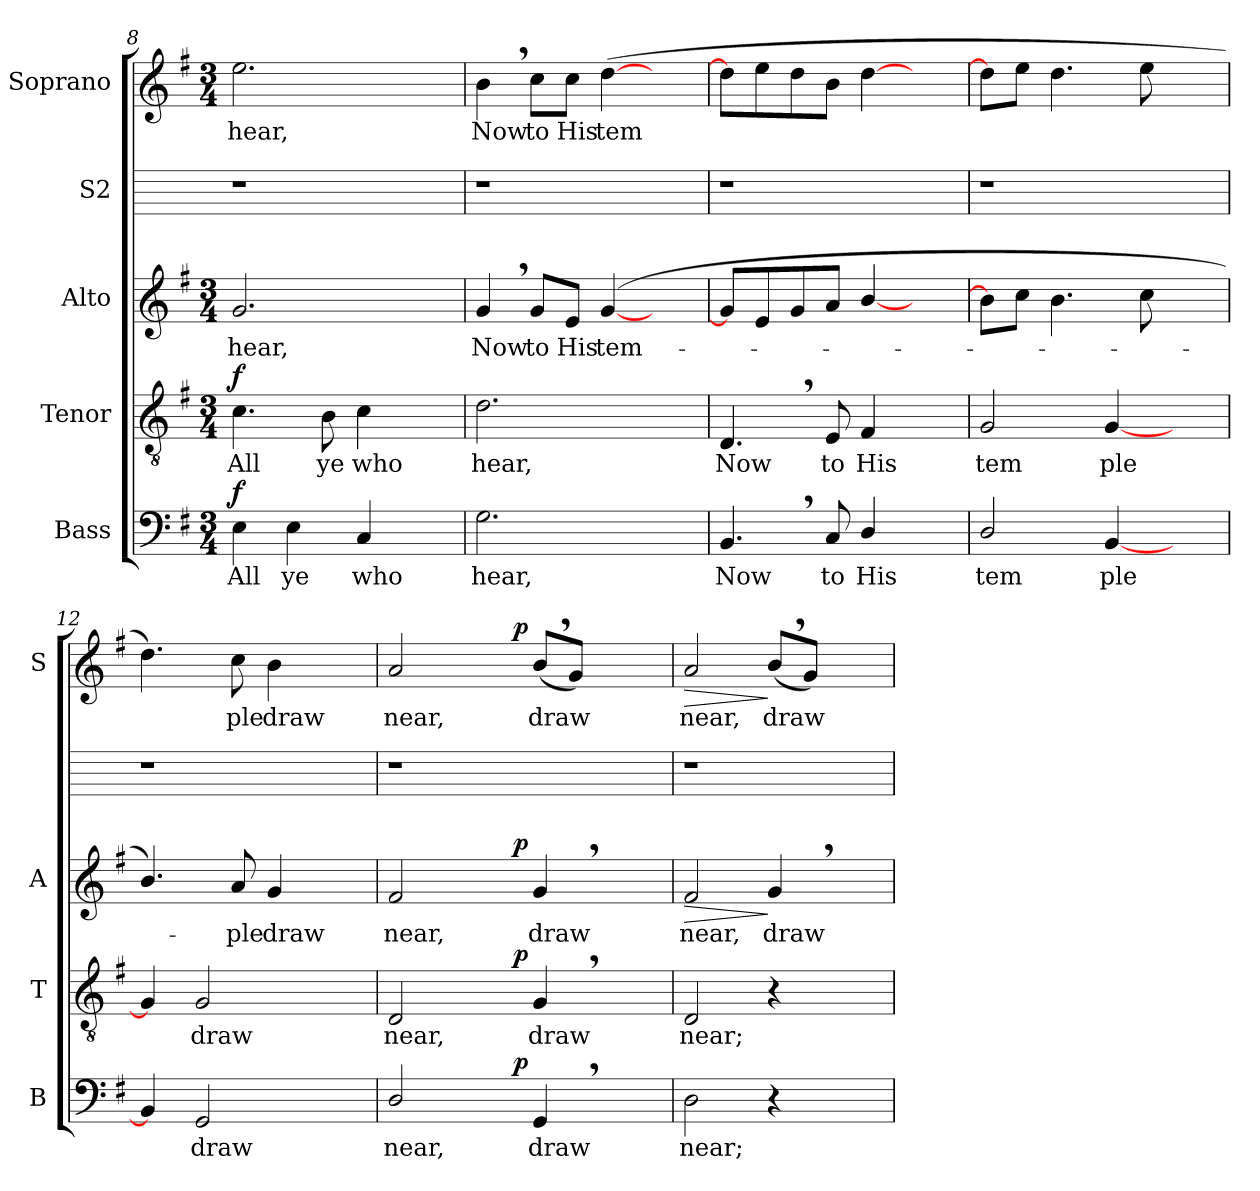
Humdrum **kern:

**kern	**text	**dynam	**kern	**text	**dynam	**kern	**text	**dynam	**kern	**kern	**text	**dynam
*part5	*part5	*part5	*part4	*part4	*part4	*part3	*part3	*part3	*part2	*part1	*part1	*part1
*staff5	*staff5	*staff5	*staff4	*staff4	*staff4	*staff3	*staff3	*staff3	*staff2	*staff1	*staff1	*staff1
*I"Bass	*	*	*I"Tenor	*	*	*I"Alto	*	*	*I"S2	*I"Soprano	*	*
*I'B	*	*	*I'T	*	*	*I'A	*	*	*	*I'S	*	*
*clefF4	*	*	*clefGv2	*	*	*clefG2	*	*	*	*clefG2	*	*
*k[f#]	*	*	*k[f#]	*	*	*k[f#]	*	*	*	*k[f#]	*	*
*G:	*	*	*G:	*	*	*G:	*	*	*	*G:	*	*
*M3/4	*	*	*M3/4	*	*	*M3/4	*	*	*	*M3/4	*	*
=8	=8	=8	=8	=8	=8	=8	=8	=8	=8	=8	=8	=8
!	!LO:LY:b:cj	!LO:DY:a	!	!LO:LY:b:cj	!LO:DY:a	!	!LO:LY:b:cj	!	!	!	!LO:LY:b:cj	!
4E\	All	f	4.c\	All	f	2.g/	hear,	.	1r	2.ee\	hear,	.
!	!LO:LY:b:cj	!	!	!	!	!	!	!	!	!	!	!
4E\	ye	.	.	.	.	.	.	.	.	.	.	.
!	!	!	!	!LO:LY:b:cj	!	!	!	!	!	!	!	!
.	.	.	8B\	ye	.	.	.	.	.	.	.	.
!	!LO:LY:b:cj	!	!	!LO:LY:b:cj	!	!	!	!	!	!	!	!
4C/	who	.	4c\	who	.	.	.	.	.	.	.	.
4ryy	.	.	4ryy	.	.	4ryy	.	.	.	4ryy	.	.
=9	=9	=9	=9	=9	=9	=9	=9	=9	=9	=9	=9	=9
!	!LO:LY:b:cj	!	!	!LO:LY:b:cj	!	!	!LO:LY:b:cj	!	!	!	!LO:LY:b:cj	!
2.G\	hear,	.	2.d\	hear,	.	4g,>/	Now	.	1r	4b,>\	Now	.
!	!	!	!	!	!	!	!LO:LY:b:cj	!	!	!	!LO:LY:b:cj	!
.	.	.	.	.	.	8g/L	to	.	.	8cc\L	to	.
!	!	!	!	!	!	!	!LO:LY:b:cj	!	!	!	!LO:LY:b:cj	!
.	.	.	.	.	.	8e/J	His	.	.	8cc\J	His	.
!	!	!	!	!	!	!	!LO:LY:b	!	!	!	!LO:LY:b	!
.	.	.	.	.	.	(>[<4g/	tem-	.	.	(>[>4dd\	tem	.
4ryy	.	.	4ryy	.	.	4ryy	.	.	.	4ryy	.	.
=10	=10	=10	=10	=10	=10	=10	=10	=10	=10	=10	=10	=10
!	!LO:LY:b:cj	!	!	!LO:LY:b:cj	!	!	!	!	!	!	!	!
4.BB,>/	Now	.	4.D,>/	Now	.	8g/L]	.	.	1r	8dd\L]	.	.
.	.	.	.	.	.	8e/	.	.	.	8ee\	.	.
.	.	.	.	.	.	8g/	.	.	.	8dd\	.	.
!	!LO:LY:b:cj	!	!	!LO:LY:b:cj	!	!	!	!	!	!	!	!
8C/	to	.	8E/	to	.	8a/J	.	.	.	8b\J	.	.
!	!LO:LY:b:cj	!	!	!LO:LY:b:cj	!	!	!	!	!	!	!	!
4D/	His	.	4F#/	His	.	[<4b/	.	.	.	[>4dd\	.	.
4ryy	.	.	4ryy	.	.	4ryy	.	.	.	4ryy	.	.
=11	=11	=11	=11	=11	=11	=11	=11	=11	=11	=11	=11	=11
!	!LO:LY:b:cj	!	!	!LO:LY:b:cj	!	!	!	!	!	!	!	!
2D/	tem	.	2G/	tem	.	8b\L]	.	.	1r	8dd\L]	.	.
.	.	.	.	.	.	8cc\J	.	.	.	8ee\J	.	.
.	.	.	.	.	.	4.b\	.	.	.	4.dd\	.	.
!	!LO:LY:b	!	!	!LO:LY:b	!	!	!	!	!	!	!	!
[<4BB/	ple	.	[<4G/	ple	.	.	.	.	.	.	.	.
.	.	.	.	.	.	8cc\	.	.	.	8ee\	.	.
4ryy	.	.	4ryy	.	.	4ryy	.	.	.	4ryy	.	.
=12	=12	=12	=12	=12	=12	=12	=12	=12	=12	=12	=12	=12
4BB/]	.	.	4G/]	.	.	4.b/)	.	.	1r	4.dd\)	.	.
!	!LO:LY:b:cj	!	!	!LO:LY:b:cj	!	!	!	!	!	!	!	!
2GG/	draw	.	2G/	draw	.	.	.	.	.	.	.	.
!	!	!	!	!	!	!	!LO:LY:b:cj	!	!	!	!LO:LY:b:cj	!
.	.	.	.	.	.	8a/	-ple	.	.	8cc\	ple	.
!	!	!	!	!	!	!	!LO:LY:b:cj	!	!	!	!LO:LY:b:cj	!
.	.	.	.	.	.	4g/	draw	.	.	4b\	draw	.
4ryy	.	.	4ryy	.	.	4ryy	.	.	.	4ryy	.	.
=13	=13	=13	=13	=13	=13	=13	=13	=13	=13	=13	=13	=13
!	!LO:LY:b:cj	!	!	!LO:LY:b:cj	!	!	!LO:LY:b:cj	!	!	!	!LO:LY:b:cj	!
*^	*	*	*^	*	*	*^	*	*	*	*^	*	*
2D/	4ryy	near,	.	2D/	4ryy	near,	.	2f#/	4ryy	near,	.	1r	2a/	4ryy	near,	.
.	8ryy	.	.	.	8ryy	.	.	.	8ryy	.	.	.	.	8ryy	.	.
.	16ryy	.	.	.	16ryy	.	.	.	16ryy	.	.	.	.	16ryy	.	.
.	64ryy	.	.	.	64ryy	.	.	.	64ryy	.	.	.	.	64ryy	.	.
!	!	!	!LO:DY:a	!	!	!	!LO:DY:a	!	!	!	!LO:DY:a	!	!	!	!	!LO:DY:a
.	2ryy	.	p	.	2ryy	.	p	.	2ryy	.	p	.	.	2ryy	.	p
!	!	!LO:LY:b:cj	!	!	!	!LO:LY:b:cj	!	!	!	!LO:LY:b:cj	!	!	!	!	!LO:LY:b	!
4GG,>/	.	draw	.	4G,>/	.	draw	.	4g,>/	.	draw	.	.	(<8b,>/L	.	draw	.
.	.	.	.	.	.	.	.	.	.	.	.	.	8g/J)	.	.	.
4ryy	.	.	.	4ryy	.	.	.	4ryy	.	.	.	.	4ryy	.	.	.
.	32.ryy	.	.	.	32.ryy	.	.	.	32.ryy	.	.	.	.	32.ryy	.	.
!!LO:LB:g=z
=14	=14	=14	=14	=14	=14	=14	=14	=14	=14	=14	=14	=14	=14	=14	=14	=14
!	!	!LO:LY:b:cj	!	!	!	!LO:LY:b:cj	!	!	!	!LO:LY:b:cj	!LO:HP:b	!	!	!	!LO:LY:b:cj	!LO:HP:b
*v	*v	*	*	*	*	*	*	*v	*v	*	*	*	*v	*v	*	*
*	*	*	*v	*v	*	*	*	*	*	*	*	*	*
2D\	near;	.	2D/	near;	.	2f#/	near,	>	1r	2a/	near,	>
!	!	!	!	!	!	!	!LO:LY:b:cj	!	!	!	!LO:LY:b	!
4r	.	.	4r	.	.	4g,>/	draw	]	.	(<8b,>/L	draw	]
.	.	.	.	.	.	.	.	.	.	8g/J)	.	.
4ryy	.	.	4ryy	.	.	4ryy	.	.	.	4ryy	.	.
=	=	=	=	=	=	=	=	=	=	=	=	=
*-	*-	*-	*-	*-	*-	*-	*-	*-	*-	*-	*-	*-
